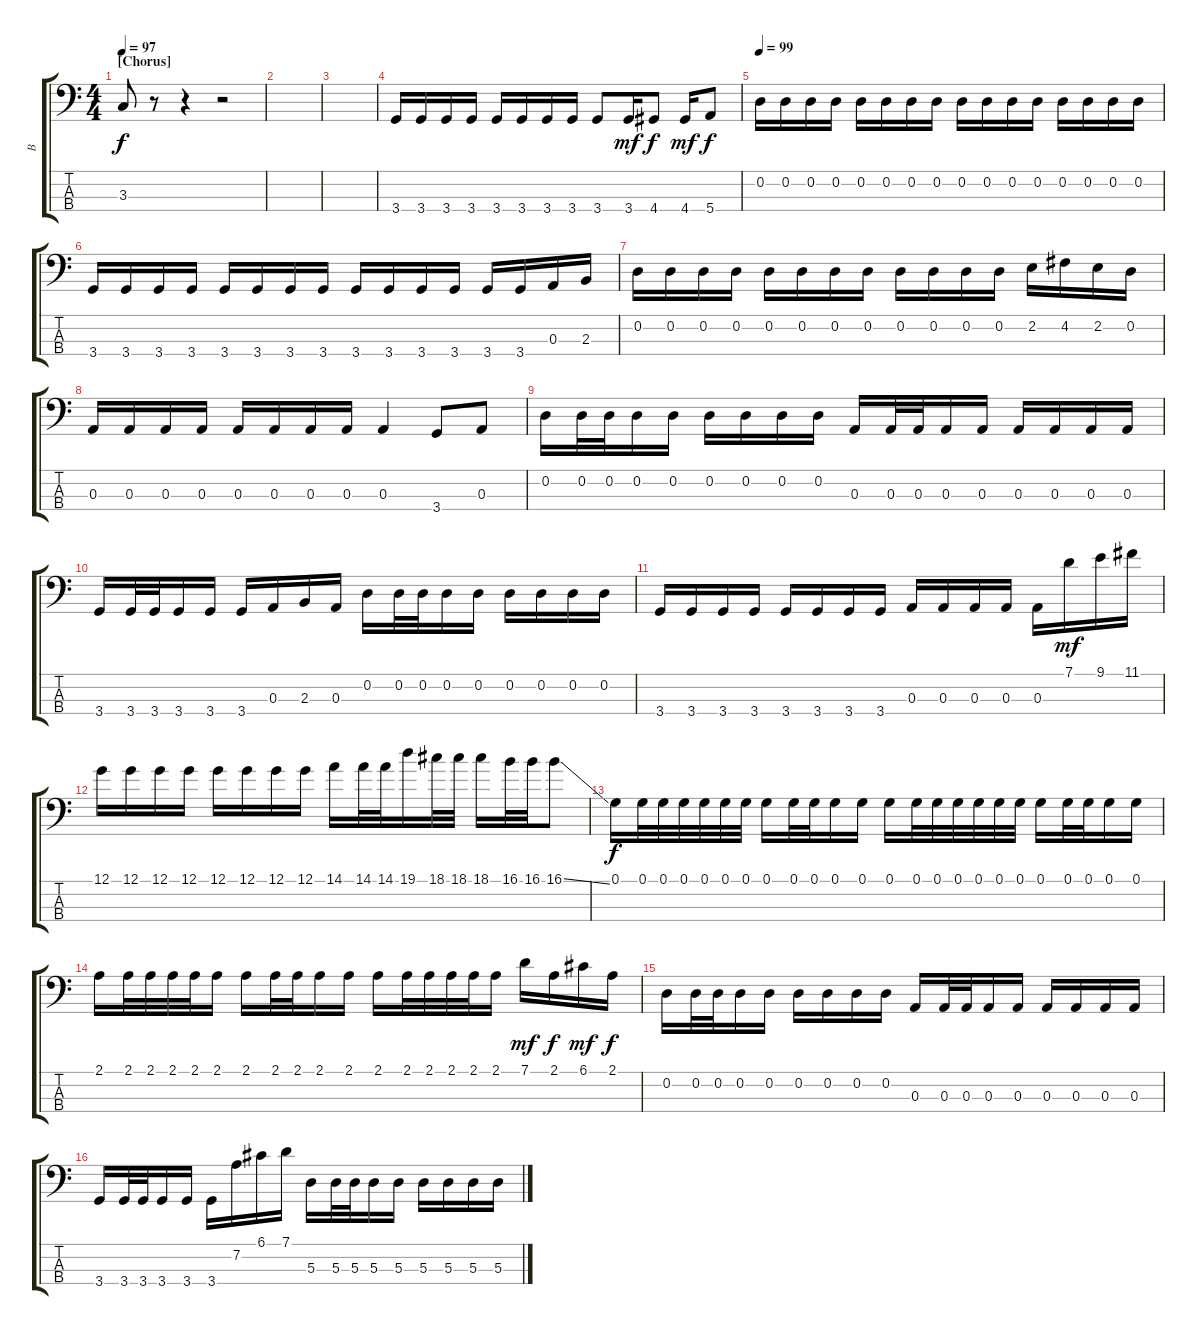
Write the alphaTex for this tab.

\track ("B" "B") {instrument electricbasspick}
\staff {score tabs}
\tuning (G2 D2 A1 E1) {hide}
\ts (4 4)
\section ("" "[Chorus]")
\tempo 97
\clef f4
\ks c
3.3.8{dy f} r.8 r.4 r.2 |
|
|
3.4.16 3.4.16 3.4.16 3.4.16 3.4.16 3.4.16 3.4.16 3.4.16 3.4.8 3.4.16{dy mf} 4.4.8{dy f} 4.4.16{dy mf} 5.4.8{dy f} |
\section ("" "")
\tempo 99
0.2.16 0.2.16 0.2.16 0.2.16 0.2.16 0.2.16 0.2.16 0.2.16 0.2.16 0.2.16 0.2.16 0.2.16 0.2.16 0.2.16 0.2.16 0.2.16 |
3.4.16 3.4.16 3.4.16 3.4.16 3.4.16 3.4.16 3.4.16 3.4.16 3.4.16 3.4.16 3.4.16 3.4.16 3.4.16 3.4.16 0.3.16 2.3.16 |
0.2.16 0.2.16 0.2.16 0.2.16 0.2.16 0.2.16 0.2.16 0.2.16 0.2.16 0.2.16 0.2.16 0.2.16 2.2.16 4.2.16 2.2.16 0.2.16 |
0.3.16 0.3.16 0.3.16 0.3.16 0.3.16 0.3.16 0.3.16 0.3.16 0.3.4 3.4.8 0.3.8 |
0.2.16 0.2.32 0.2.32 0.2.16 0.2.16 0.2.16 0.2.16 0.2.16 0.2.16 0.3.16 0.3.32 0.3.32 0.3.16 0.3.16 0.3.16 0.3.16 0.3.16 0.3.16 |
3.4.16 3.4.32 3.4.32 3.4.16 3.4.16 3.4.16 0.3.16 2.3.16 0.3.16 0.2.16 0.2.32 0.2.32 0.2.16 0.2.16 0.2.16 0.2.16 0.2.16 0.2.16 |
3.4.16 3.4.16 3.4.16 3.4.16 3.4.16 3.4.16 3.4.16 3.4.16 0.3.16 0.3.16 0.3.16 0.3.16 0.3.16 7.1.16{dy mf} 9.1.16 11.1.16 |
12.1.16 12.1.16 12.1.16 12.1.16 12.1.16 12.1.16 12.1.16 12.1.16 14.1.16 14.1.32 14.1.32 19.1.16 18.1.32 18.1.32 18.1.16 16.1.32 16.1.32 16.1{ss}.8 |
0.1.16{dy f} 0.1.32 0.1.32 0.1.32 0.1.32 0.1.32 0.1.32 0.1.16 0.1.32 0.1.32 0.1.16 0.1.16 0.1.16 0.1.32 0.1.32 0.1.32 0.1.32 0.1.32 0.1.32 0.1.16 0.1.32 0.1.32 0.1.16 0.1.16 |
2.1.16 2.1.32 2.1.32 2.1.32 2.1.32 2.1.16 2.1.16 2.1.32 2.1.32 2.1.16 2.1.16 2.1.16 2.1.32 2.1.32 2.1.32 2.1.32 2.1.16 7.1.16{dy mf} 2.1.16{dy f} 6.1.16{dy mf} 2.1.16{dy f} |
\section ("" "")
0.2.16 0.2.32 0.2.32 0.2.16 0.2.16 0.2.16 0.2.16 0.2.16 0.2.16 0.3.16 0.3.32 0.3.32 0.3.16 0.3.16 0.3.16 0.3.16 0.3.16 0.3.16 |
3.4.16 3.4.32 3.4.32 3.4.16 3.4.16 3.4.16 7.2.16 6.1.16 7.1.16 5.3.16 5.3.32 5.3.32 5.3.16 5.3.16 5.3.16 5.3.16 5.3.16 5.3.16
